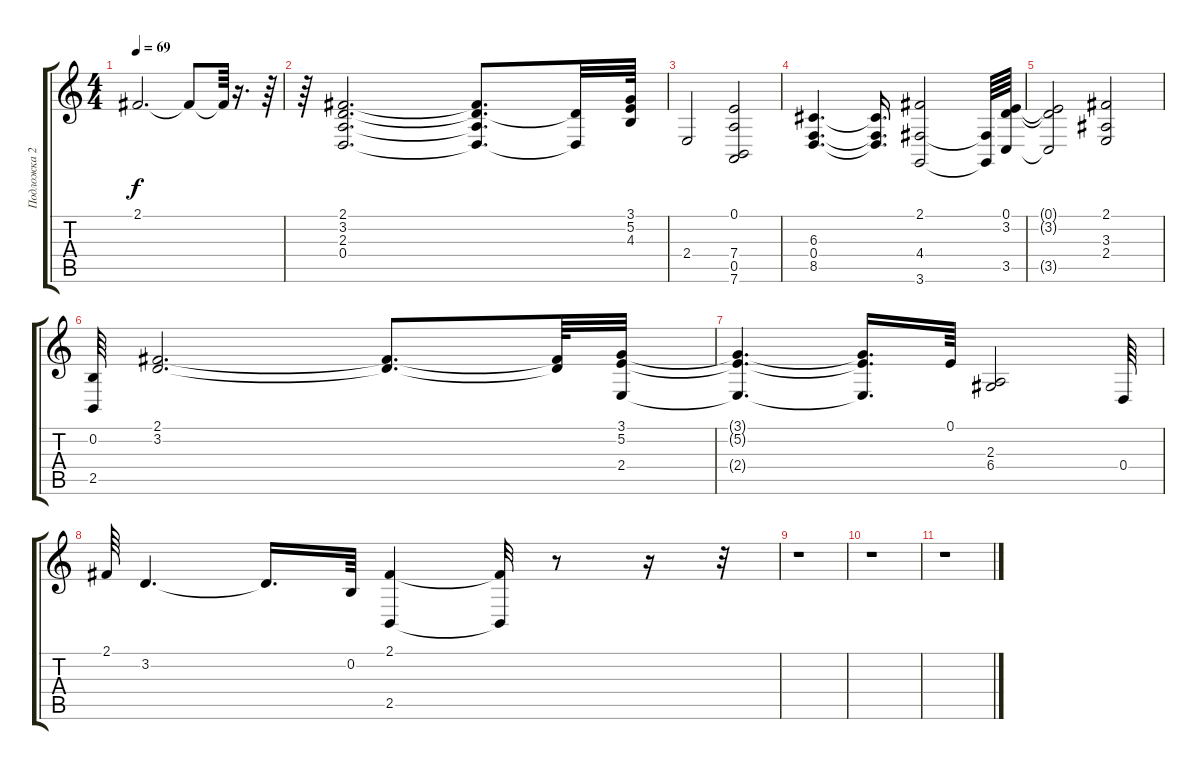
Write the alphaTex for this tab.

\track ("Подложка 2" "Подложка 2") {instrument tremolostrings}
\staff {score tabs}
\tuning (E4 B3 G3 D3 A2 E2) {hide}
\ts (4 4)
\tempo 69
\clef g2
\ks c
2.1.2{d dy f} 2.1{t}.8 2.1{t}.64 r.16{d} r.64 |
r.64 (2.1 3.2 2.3 0.4).2{d} (2.1{t} 3.2{t} 2.3{t} 0.4{t}).8{d} (3.2{t} 0.4{t}).32 (3.1 5.2 4.3).64 |
2.4.2 (0.1 7.4 0.5 7.6).2 |
(6.3 0.4 8.5).4{d} (6.3{t} 0.4{t} 8.5{t}).16{d} (2.1 4.4 3.6).2 (4.4{t} 3.6{t}).64 (0.1 3.2 3.5).64 |
(0.1{t} 3.2{t} 3.5{t}).2 (2.1 3.3 2.4).2 |
(0.2 2.5).64 (2.1 3.2).2{d} (2.1{t} 3.2{t}).8{d} (2.1{t} 3.2{t}).64 (3.1 5.2 2.4).32 |
(3.1{t} 5.2{t} 2.4{t}).4{d} (3.1{t} 5.2{t} 2.4{t}).16{d} 0.1.64 (2.3 6.4).2 0.4.64 |
2.1.64 3.2.4{d} 3.2{t}.16{d} 0.2.64 (2.1 2.5).4 (2.1{t} 2.5{t}).32 r.8 r.16 r.32 |
r.1 |
r.1 |
r.1
